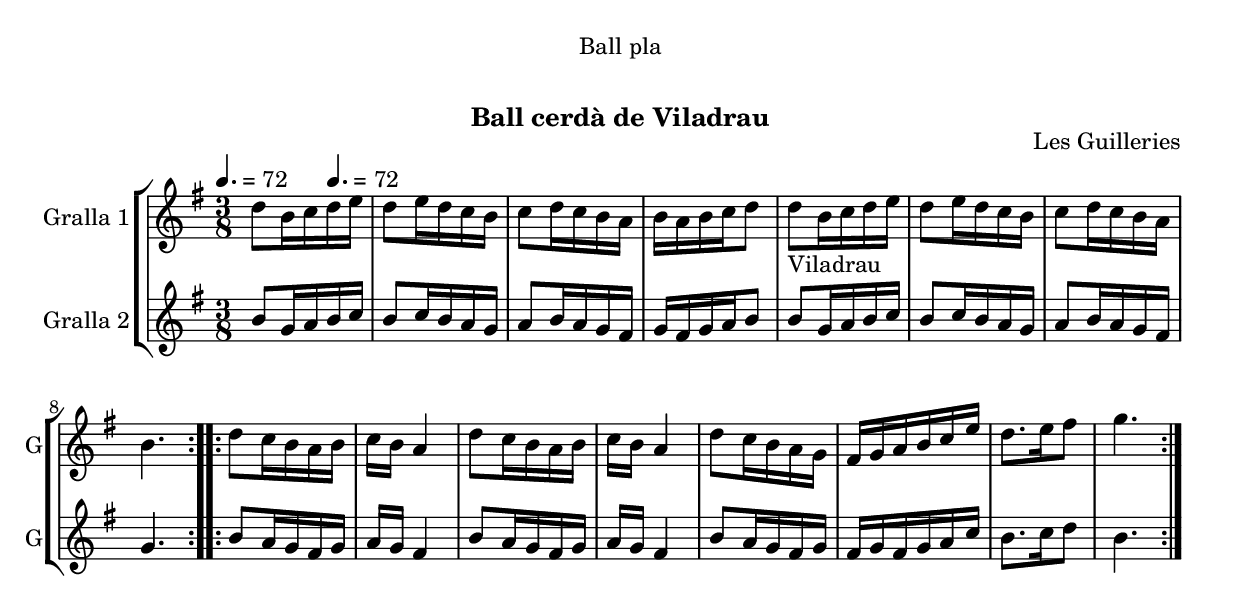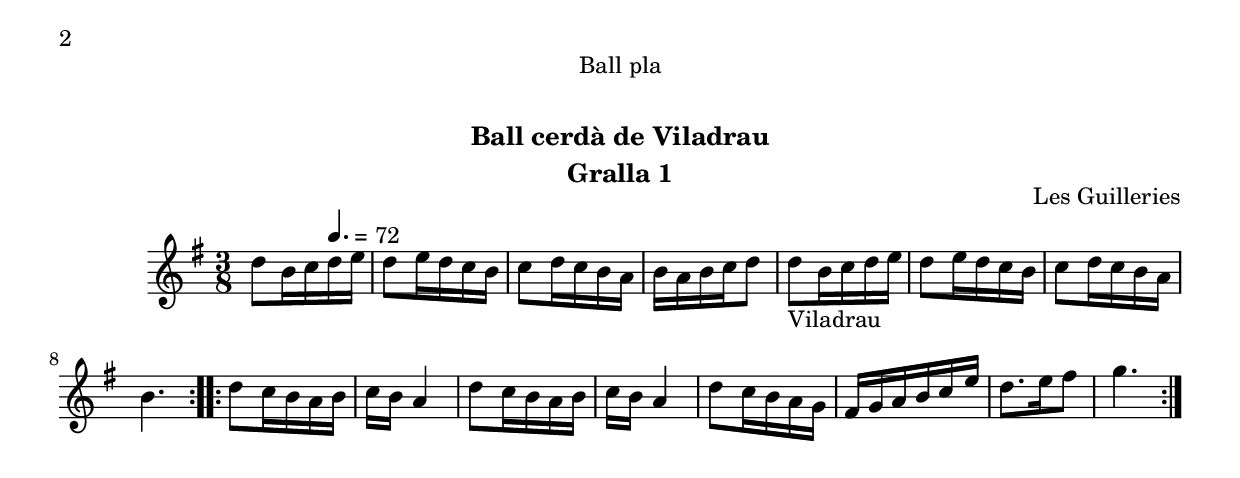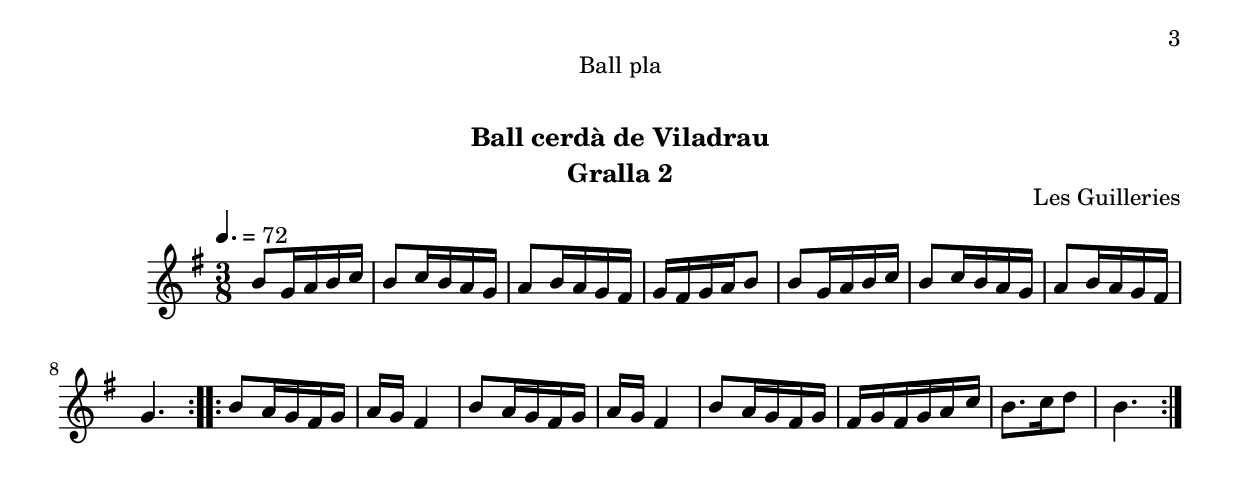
\version "2.16.0"

\header {
  dedication="Ball pla"
  title="     "
  subtitle="Ball cerdà de Viladrau"
  subsubtitle=""
  poet=""
  meter=""
  piece=""
  composer=""
  arranger=""
  opus="Les Guilleries"
  instrument=""
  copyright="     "
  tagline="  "
}

liniaroAa =
\relative d''
{
  \clef treble
  \key g \major
  \time 3/8
  \repeat volta 2 { d8 b16 c \tempo 4. = 72 d e  |
  d8 e16 d c b  |
  c8 d16 c b a  |
  b16 a b c d8  |
  %05
  d8 _"Viladrau" b16 c d e  |
  d8 e16 d c b  |
  c8 d16 c b a  |
  b4.  | }
  \repeat volta 2 { d8 c16 b a b  |
  %10
  c16 b a4  |
  d8 c16 b a b  |
  c16 b a4  |
  d8 c16 b a g  |
  fis16 g a b c e  |
  %15
  d8. e16 fis8  |
  g4.  | }
}

liniaroAb =
\relative b'
{
  \tempo 4. = 72
  \clef treble
  \key g \major
  \time 3/8
  \repeat volta 2 { b8 g16 a b c  |
  b8 c16 b a g  |
  a8 b16 a g fis  |
  g16 fis g a b8  |
  %05
  b8 g16 a b c  |
  b8 c16 b a g  |
  a8 b16 a g fis  |
  g4.  | }
  \repeat volta 2 { b8 a16 g fis g  |
  %10
  a16 g fis4  |
  b8 a16 g fis g  |
  a16 g fis4  |
  b8 a16 g fis g  |
  fis16 g fis g a c  |
  %15
  b8. c16 d8  |
  b4.  | }
}

\bookpart {
  \score {
    \new StaffGroup {
      \override Score.RehearsalMark #'self-alignment-X = #LEFT
      <<
        \new Staff \with {instrumentName = #"Gralla 1" shortInstrumentName = #"G"} \liniaroAa
        \new Staff \with {instrumentName = #"Gralla 2" shortInstrumentName = #"G"} \liniaroAb
      >>
    }
    \layout {}
  }\score { \unfoldRepeats
    \new StaffGroup {
      \override Score.RehearsalMark #'self-alignment-X = #LEFT
      <<
        \new Staff \with {instrumentName = #"Gralla 1" shortInstrumentName = #"G"} \liniaroAa
        \new Staff \with {instrumentName = #"Gralla 2" shortInstrumentName = #"G"} \liniaroAb
      >>
    }
    \midi {}
  }
}

\bookpart {
  \header {instrument="Gralla 1"}
  \score {
    \new StaffGroup {
      \override Score.RehearsalMark #'self-alignment-X = #LEFT
      <<
        \new Staff \liniaroAa
      >>
    }
    \layout {}
  }\score { \unfoldRepeats
    \new StaffGroup {
      \override Score.RehearsalMark #'self-alignment-X = #LEFT
      <<
        \new Staff \liniaroAa
      >>
    }
    \midi {}
  }
}

\bookpart {
  \header {instrument="Gralla 2"}
  \score {
    \new StaffGroup {
      \override Score.RehearsalMark #'self-alignment-X = #LEFT
      <<
        \new Staff \liniaroAb
      >>
    }
    \layout {}
  }\score { \unfoldRepeats
    \new StaffGroup {
      \override Score.RehearsalMark #'self-alignment-X = #LEFT
      <<
        \new Staff \liniaroAb
      >>
    }
    \midi {}
  }
}

